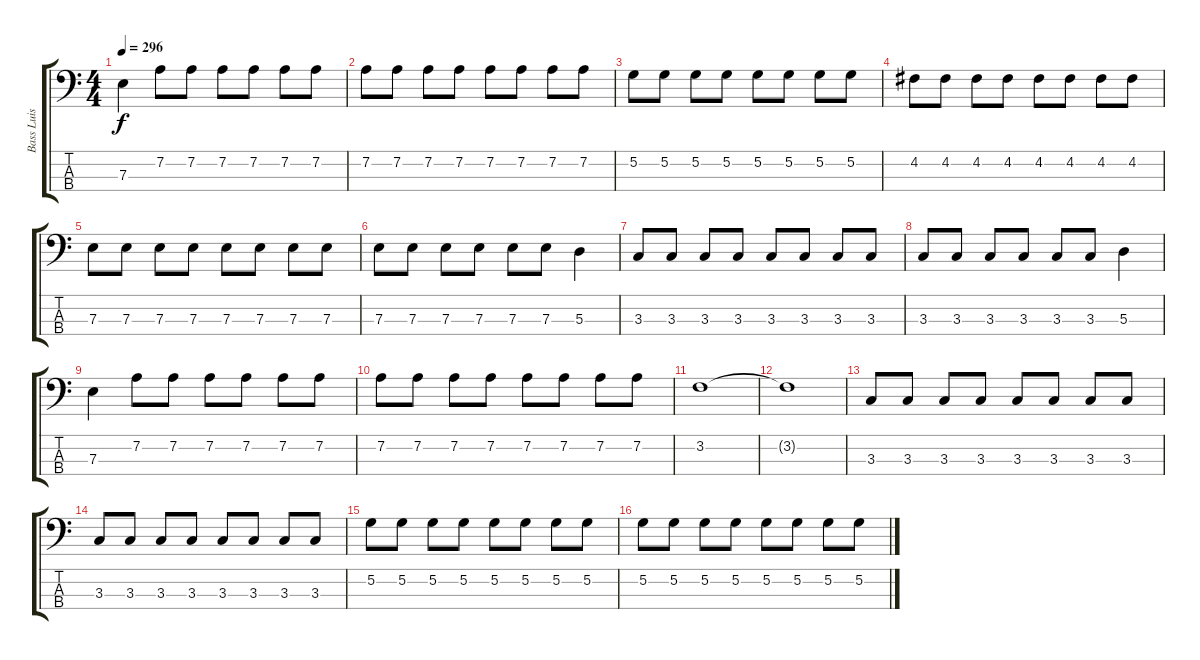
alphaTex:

\track ("Bass Luis Mariutti" "Bass Luis ") {instrument electricbassfinger}
\staff {score tabs}
\tuning (G2 D2 A1 E1) {hide}
\ts (4 4)
\tempo 296
\clef f4
\ks c
7.3.4{dy f} 7.2.8 7.2.8 7.2.8 7.2.8 7.2.8 7.2.8 |
7.2.8 7.2.8 7.2.8 7.2.8 7.2.8 7.2.8 7.2.8 7.2.8 |
5.2.8 5.2.8 5.2.8 5.2.8 5.2.8 5.2.8 5.2.8 5.2.8 |
4.2.8 4.2.8 4.2.8 4.2.8 4.2.8 4.2.8 4.2.8 4.2.8 |
7.3.8 7.3.8 7.3.8 7.3.8 7.3.8 7.3.8 7.3.8 7.3.8 |
7.3.8 7.3.8 7.3.8 7.3.8 7.3.8 7.3.8 5.3.4 |
3.3.8 3.3.8 3.3.8 3.3.8 3.3.8 3.3.8 3.3.8 3.3.8 |
3.3.8 3.3.8 3.3.8 3.3.8 3.3.8 3.3.8 5.3.4 |
7.3.4 7.2.8 7.2.8 7.2.8 7.2.8 7.2.8 7.2.8 |
7.2.8 7.2.8 7.2.8 7.2.8 7.2.8 7.2.8 7.2.8 7.2.8 |
3.2.1 |
3.2{t}.1 |
3.3.8 3.3.8 3.3.8 3.3.8 3.3.8 3.3.8 3.3.8 3.3.8 |
3.3.8 3.3.8 3.3.8 3.3.8 3.3.8 3.3.8 3.3.8 3.3.8 |
5.2.8 5.2.8 5.2.8 5.2.8 5.2.8 5.2.8 5.2.8 5.2.8 |
5.2.8 5.2.8 5.2.8 5.2.8 5.2.8 5.2.8 5.2.8 5.2.8
